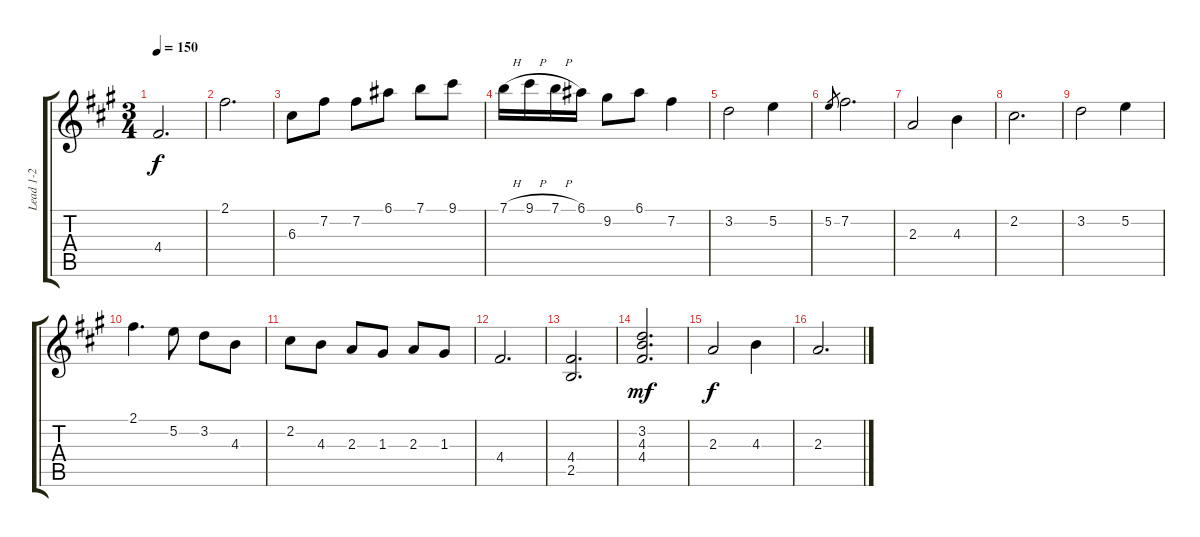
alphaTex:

\track ("Lead 1-2" "Lead 1-2") {instrument acousticguitarsteel}
\staff {score tabs}
\tuning (E4 B3 G3 D3 A2 E2) {hide}
\ts (3 4)
\tempo 150
\clef g2
\ks f#minor
4.4.2{d dy f} |
2.1.2{d} |
6.3.8 7.2.8 7.2.8 6.1.8 7.1.8 9.1.8 |
7.1{h}.16 9.1{h}.16 7.1{h}.16 6.1.16 9.2.8 6.1.8 7.2.4 |
3.2.2 5.2.4 |
5.2.8{gr} 7.2.2{d} |
2.3.2 4.3.4 |
2.2.2{d} |
3.2.2 5.2.4 |
2.1.4{d} 5.2.8 3.2.8 4.3.8 |
2.2.8 4.3.8 2.3.8 1.3.8 2.3.8 1.3.8 |
4.4.2{d} |
(4.4 2.5).2{d} |
(3.2 4.3 4.4).2{d dy mf} |
2.3.2{dy f} 4.3.4 |
2.3.2{d}
